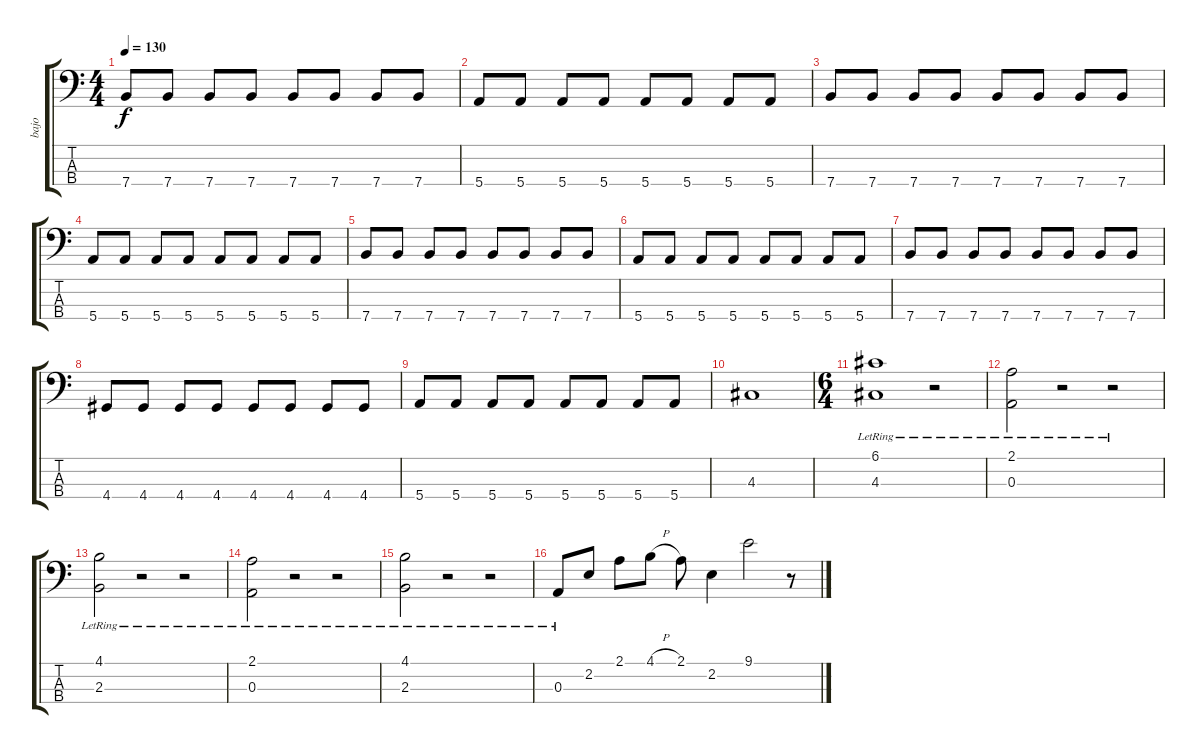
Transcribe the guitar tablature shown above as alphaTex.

\track ("bajo" "bajo") {instrument electricbassfinger}
\staff {score tabs}
\tuning (G2 D2 A1 E1) {hide}
\ts (4 4)
\tempo 130
\clef f4
\ks c
7.4.8{dy f} 7.4.8 7.4.8 7.4.8 7.4.8 7.4.8 7.4.8 7.4.8 |
5.4.8 5.4.8 5.4.8 5.4.8 5.4.8 5.4.8 5.4.8 5.4.8 |
7.4.8 7.4.8 7.4.8 7.4.8 7.4.8 7.4.8 7.4.8 7.4.8 |
5.4.8 5.4.8 5.4.8 5.4.8 5.4.8 5.4.8 5.4.8 5.4.8 |
7.4.8 7.4.8 7.4.8 7.4.8 7.4.8 7.4.8 7.4.8 7.4.8 |
5.4.8 5.4.8 5.4.8 5.4.8 5.4.8 5.4.8 5.4.8 5.4.8 |
7.4.8 7.4.8 7.4.8 7.4.8 7.4.8 7.4.8 7.4.8 7.4.8 |
4.4.8 4.4.8 4.4.8 4.4.8 4.4.8 4.4.8 4.4.8 4.4.8 |
5.4.8 5.4.8 5.4.8 5.4.8 5.4.8 5.4.8 5.4.8 5.4.8 |
4.3.1 |
\ts (6 4)
(6.1{lr} 4.3{lr}).1 r.2 |
(2.1{lr} 0.3{lr}).2 r.2 r.2 |
(4.1 2.3{lr}).2 r.2 r.2 |
(2.1 0.3{lr}).2 r.2 r.2 |
(4.1 2.3{lr}).2 r.2 r.2 |
0.3{lr}.8 2.2.8 2.1.8 4.1{h}.8 2.1.8 2.2.4 9.1.2 r.8
